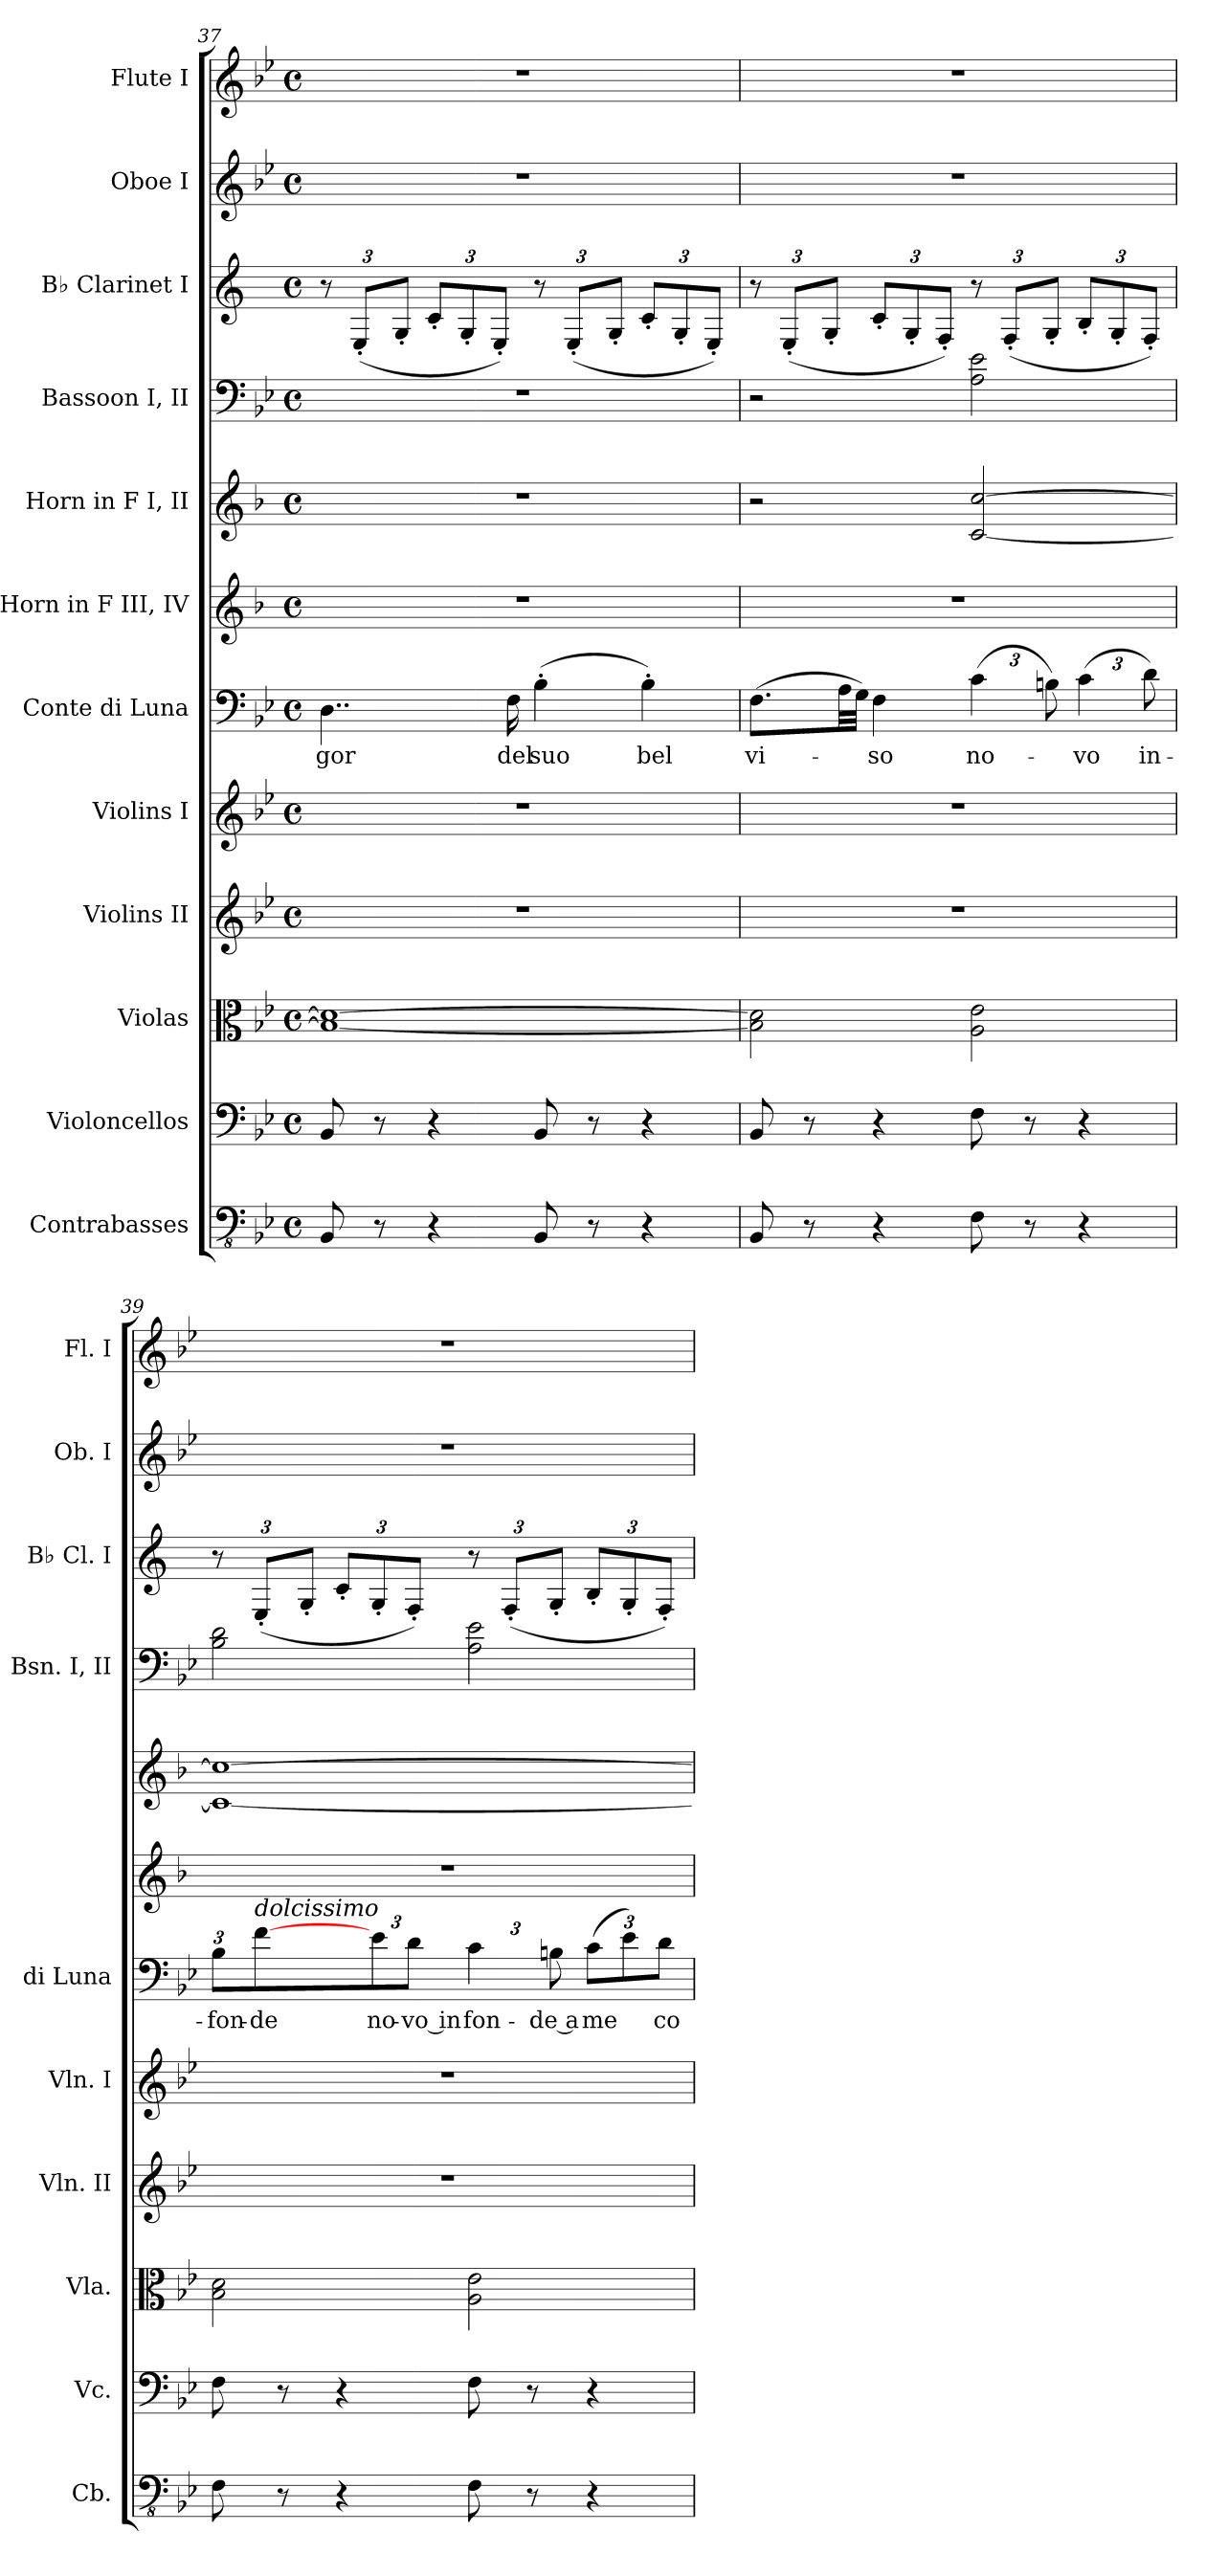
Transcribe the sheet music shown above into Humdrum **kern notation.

**kern	**kern	**kern	**kern	**kern	**kern	**text	**kern	**kern	**kern	**kern	**kern	**kern
*part12	*part11	*part10	*part9	*part8	*part7	*part7	*part6	*part5	*part4	*part3	*part2	*part1
*staff12	*staff11	*staff10	*staff9	*staff8	*staff7	*staff7	*staff6	*staff5	*staff4	*staff3	*staff2	*staff1
*I"Contrabasses	*I"Violoncellos	*I"Violas	*I"Violins II	*I"Violins I	*I"Conte di Luna	*	*I"Horn in F  III, IV	*I"Horn in F  I, II	*I"Bassoon I, II	*I"B♭ Clarinet I	*I"Oboe I	*I"Flute I
*I'Cb.	*I'Vc.	*I'Vla.	*I'Vln. II	*I'Vln. I	*I'di Luna	*	*	*	*I'Bsn. I, II	*I'B♭ Cl. I	*I'Ob. I	*I'Fl. I
*clefFv4	*clefF4	*clefC3	*clefG2	*clefG2	*clefF4	*	*clefG2	*clefG2	*clefF4	*clefG2	*clefG2	*clefG2
*	*	*	*	*	*	*	*ITrd4c7	*ITrd4c7	*	*ITrd1c2	*	*
*k[b-e-]	*k[b-e-]	*k[b-e-]	*k[b-e-]	*k[b-e-]	*k[b-e-]	*	*k[b-e-]	*k[b-e-]	*k[b-e-]	*k[b-e-]	*k[b-e-]	*k[b-e-]
*M4/4	*M4/4	*M4/4	*M4/4	*M4/4	*M4/4	*	*M4/4	*M4/4	*M4/4	*M4/4	*M4/4	*M4/4
*met(c)	*met(c)	*met(c)	*met(c)	*met(c)	*met(c)	*	*met(c)	*met(c)	*met(c)	*met(c)	*met(c)	*met(c)
*	*	*	*	*	*	*	*	*	*	*Xbrackettup	*	*
=37	=37	=37	=37	=37	=37	=37	=37	=37	=37	=37	=37	=37
8BBB-/	8BB-/	1B-_ 1d_	1r	1r	4..D\	-gor	1r	1r	1r	12r	1r	1r
.	.	.	.	.	.	.	.	.	.	(12D'/L	.	.
8r	8r	.	.	.	.	.	.	.	.	.	.	.
.	.	.	.	.	.	.	.	.	.	12F'/J	.	.
4r	4r	.	.	.	.	.	.	.	.	12B-'/L	.	.
.	.	.	.	.	.	.	.	.	.	12F'/	.	.
.	.	.	.	.	.	.	.	.	.	12D'/J)	.	.
.	.	.	.	.	16F\	del	.	.	.	.	.	.
8BBB-/	8BB-/	.	.	.	(4B-'\	suo	.	.	.	12r	.	.
.	.	.	.	.	.	.	.	.	.	(12D'/L	.	.
8r	8r	.	.	.	.	.	.	.	.	.	.	.
.	.	.	.	.	.	.	.	.	.	12F'/J	.	.
4r	4r	.	.	.	4B-'\)	bel	.	.	.	12B-'/L	.	.
.	.	.	.	.	.	.	.	.	.	12F'/	.	.
.	.	.	.	.	.	.	.	.	.	12D'/J)	.	.
!!LO:PB:g=z
=38	=38	=38	=38	=38	=38	=38	=38	=38	=38	=38	=38	=38
8BBB-/	8BB-/	2B-\] 2d\]	1r	1r	(8.F\L	vi-	1r	2r	2r	12r	1r	1r
.	.	.	.	.	.	.	.	.	.	(12D'/L	.	.
8r	8r	.	.	.	.	.	.	.	.	.	.	.
.	.	.	.	.	.	.	.	.	.	12F'/J	.	.
.	.	.	.	.	32A\LL	.	.	.	.	.	.	.
.	.	.	.	.	32G\JJJ)	.	.	.	.	.	.	.
4r	4r	.	.	.	4F\	-so	.	.	.	12B-'/L	.	.
.	.	.	.	.	.	.	.	.	.	12F'/	.	.
.	.	.	.	.	.	.	.	.	.	12E-'/J)	.	.
*	*	*	*	*	*Xbrackettup	*	*	*	*	*	*	*
8FF\	8F\	2A\ 2e-\	.	.	(6c\	no-	.	[2F/ [2f/	2A\ 2e-\	12r	.	.
.	.	.	.	.	.	.	.	.	.	(12E-'/L	.	.
8r	8r	.	.	.	.	.	.	.	.	.	.	.
.	.	.	.	.	12Bn\)	.	.	.	.	12F'/J	.	.
4r	4r	.	.	.	(6c\	-vo	.	.	.	12A'/L	.	.
.	.	.	.	.	.	.	.	.	.	12F'/	.	.
.	.	.	.	.	12d\)	in-	.	.	.	12E-'/J)	.	.
=39	=39	=39	=39	=39	=39	=39	=39	=39	=39	=39	=39	=39
8FF\	8F\	2B-\ 2d\	1r	1r	12B-\	-fon-	1r	1F_ 1f_	2B-\ 2d\	12r	1r	1r
!	!	!	!	!	!LO:TX:a:i:t=dolcissimo	!	!	!	!	!	!	!
.	.	.	.	.	[4f\	-de	.	.	.	(12D'/L	.	.
8r	8r	.	.	.	.	.	.	.	.	.	.	.
.	.	.	.	.	.	.	.	.	.	12F'/J	.	.
4r	4r	.	.	.	.	.	.	.	.	12B-'/L	.	.
.	.	.	.	.	12e-\	no-	.	.	.	12F'/	.	.
.	.	.	.	.	12d\J	vo in	.	.	.	12E-'/J)	.	.
8FF\	8F\	2A\ 2e-\	.	.	6c\	-fon-	.	.	2A\ 2e-\	12r	.	.
.	.	.	.	.	.	.	.	.	.	(12E-'/L	.	.
8r	8r	.	.	.	.	.	.	.	.	.	.	.
.	.	.	.	.	12Bn\)	de a	.	.	.	12F'/J	.	.
4r	4r	.	.	.	(12c\L	me	.	.	.	12A'/L	.	.
.	.	.	.	.	12e-\)	.	.	.	.	12F'/	.	.
.	.	.	.	.	12d\J	co-	.	.	.	12E-'/J)	.	.
=	=	=	=	=	=	=	=	=	=	=	=	=
*-	*-	*-	*-	*-	*-	*-	*-	*-	*-	*-	*-	*-
